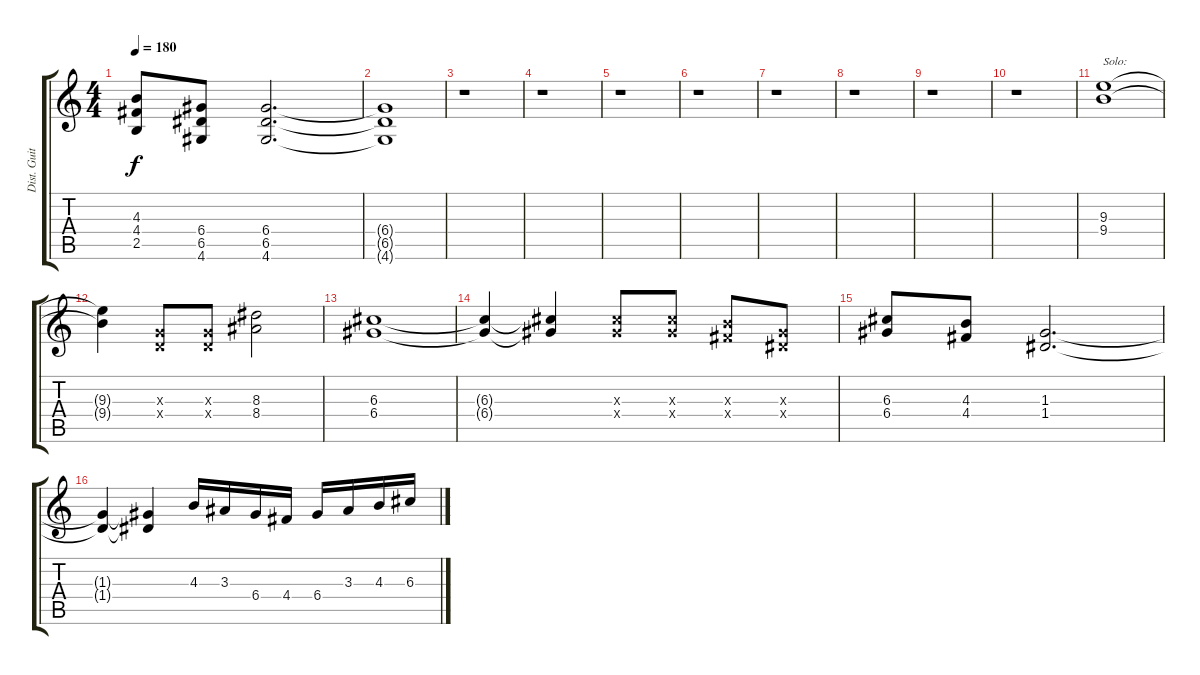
\track ("Dist. Guitar 1" "Dist. Guit") {instrument overdrivenguitar}
\staff {score tabs}
\tuning (E4 B3 G3 D3 A2 E2) {hide}
\ts (4 4)
\tempo 180
\clef g2
\ks c
(4.3 4.4 2.5).8{dy f} (6.4 6.5 4.6).8 (6.4 6.5 4.6).2{d} |
(6.4{t} 6.5{t} 4.6{t}).1 |
r.1 |
r.1 |
r.1 |
r.1 |
r.1 |
r.1 |
r.1 |
r.1 |
(9.3 9.4).1{txt "Solo:" volume 16} |
(9.3{t} 9.4{t}).4 (0.3{x} 0.4{x}).8 (0.3{x} 0.4{x}).8 (8.3 8.4).2 |
(6.3 6.4).1 |
(6.3{t} 6.4{t}).4 (6.3{t} 6.4{t}).4 (6.3{x} 6.4{x}).8 (6.3{x} 6.4{x}).8 (4.3{x} 4.4{x}).8 (1.3{x} 1.4{x}).8 |
(6.3 6.4).8 (4.3 4.4).8 (1.3 1.4).2{d} |
(1.3{t} 1.4{t}).4 (1.3{t} 1.4{t}).4 4.3.16 3.3.16 6.4.16 4.4.16 6.4.16 3.3.16 4.3.16 6.3.16
